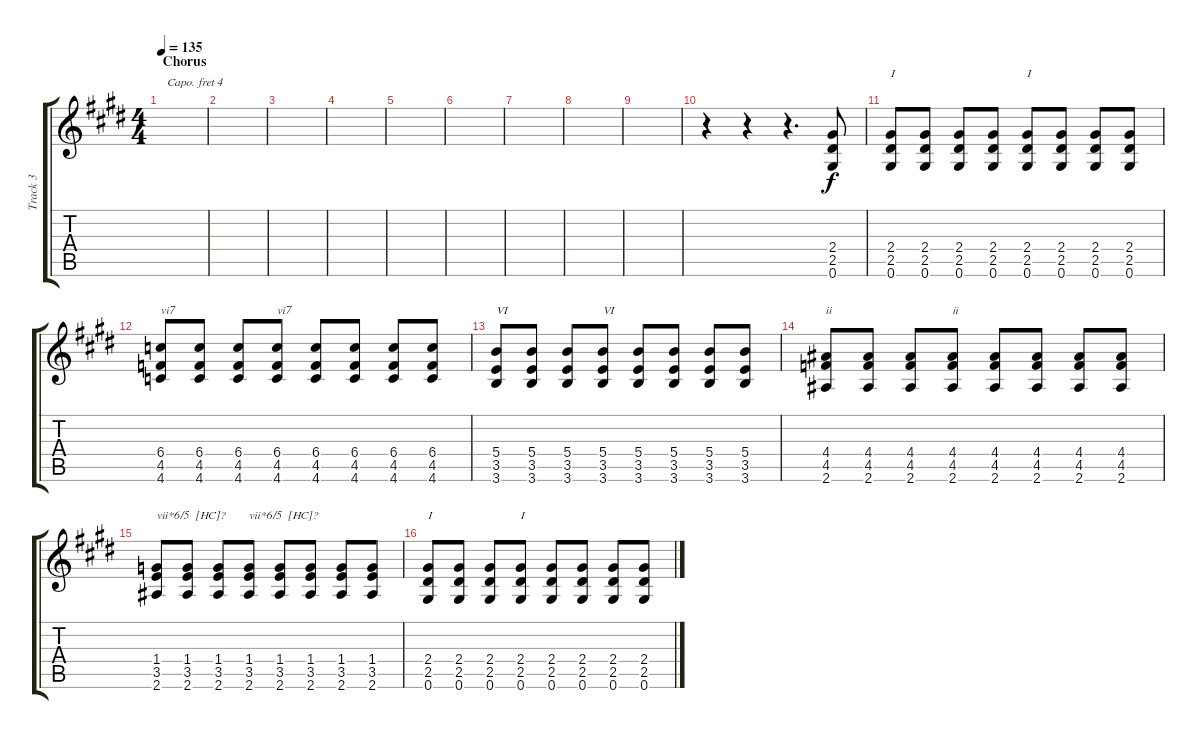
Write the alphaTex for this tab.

\track ("Track 3" "Track 3") {instrument overdrivenguitar}
\staff {score tabs}
\capo 4
\tuning (E4 B3 G3 D3 A2 E2) {hide}
\ts (4 4)
\section ("" "Chorus")
\tempo 135
\clef g2
\ks e
|
|
|
|
|
|
|
|
|
r.4 r.4 r.4{d} (2.4 2.5 0.6).8 |
(2.4 2.5 0.6).8{txt "I"} (2.4 2.5 0.6).8 (2.4 2.5 0.6).8 (2.4 2.5 0.6).8 (2.4 2.5 0.6).8{txt "I"} (2.4 2.5 0.6).8 (2.4 2.5 0.6).8 (2.4 2.5 0.6).8 |
(6.4 4.5 4.6).8{txt "vi7"} (6.4 4.5 4.6).8 (6.4 4.5 4.6).8 (6.4 4.5 4.6).8{txt "vi7"} (6.4 4.5 4.6).8 (6.4 4.5 4.6).8 (6.4 4.5 4.6).8 (6.4 4.5 4.6).8 |
(5.4 3.5 3.6).8{txt "VI"} (5.4 3.5 3.6).8 (5.4 3.5 3.6).8 (5.4 3.5 3.6).8{txt "VI"} (5.4 3.5 3.6).8 (5.4 3.5 3.6).8 (5.4 3.5 3.6).8 (5.4 3.5 3.6).8 |
(4.4 4.5 2.6).8{txt "ii"} (4.4 4.5 2.6).8 (4.4 4.5 2.6).8 (4.4 4.5 2.6).8{txt "ii"} (4.4 4.5 2.6).8 (4.4 4.5 2.6).8 (4.4 4.5 2.6).8 (4.4 4.5 2.6).8 |
(1.4 3.5 2.6).8{txt "vii*6/5  [HC]?"} (1.4 3.5 2.6).8 (1.4 3.5 2.6).8 (1.4 3.5 2.6).8{txt "vii*6/5  [HC]?"} (1.4 3.5 2.6).8 (1.4 3.5 2.6).8 (1.4 3.5 2.6).8 (1.4 3.5 2.6).8 |
(2.4 2.5 0.6).8{txt "I"} (2.4 2.5 0.6).8 (2.4 2.5 0.6).8 (2.4 2.5 0.6).8{txt "I"} (2.4 2.5 0.6).8 (2.4 2.5 0.6).8 (2.4 2.5 0.6).8 (2.4 2.5 0.6).8
